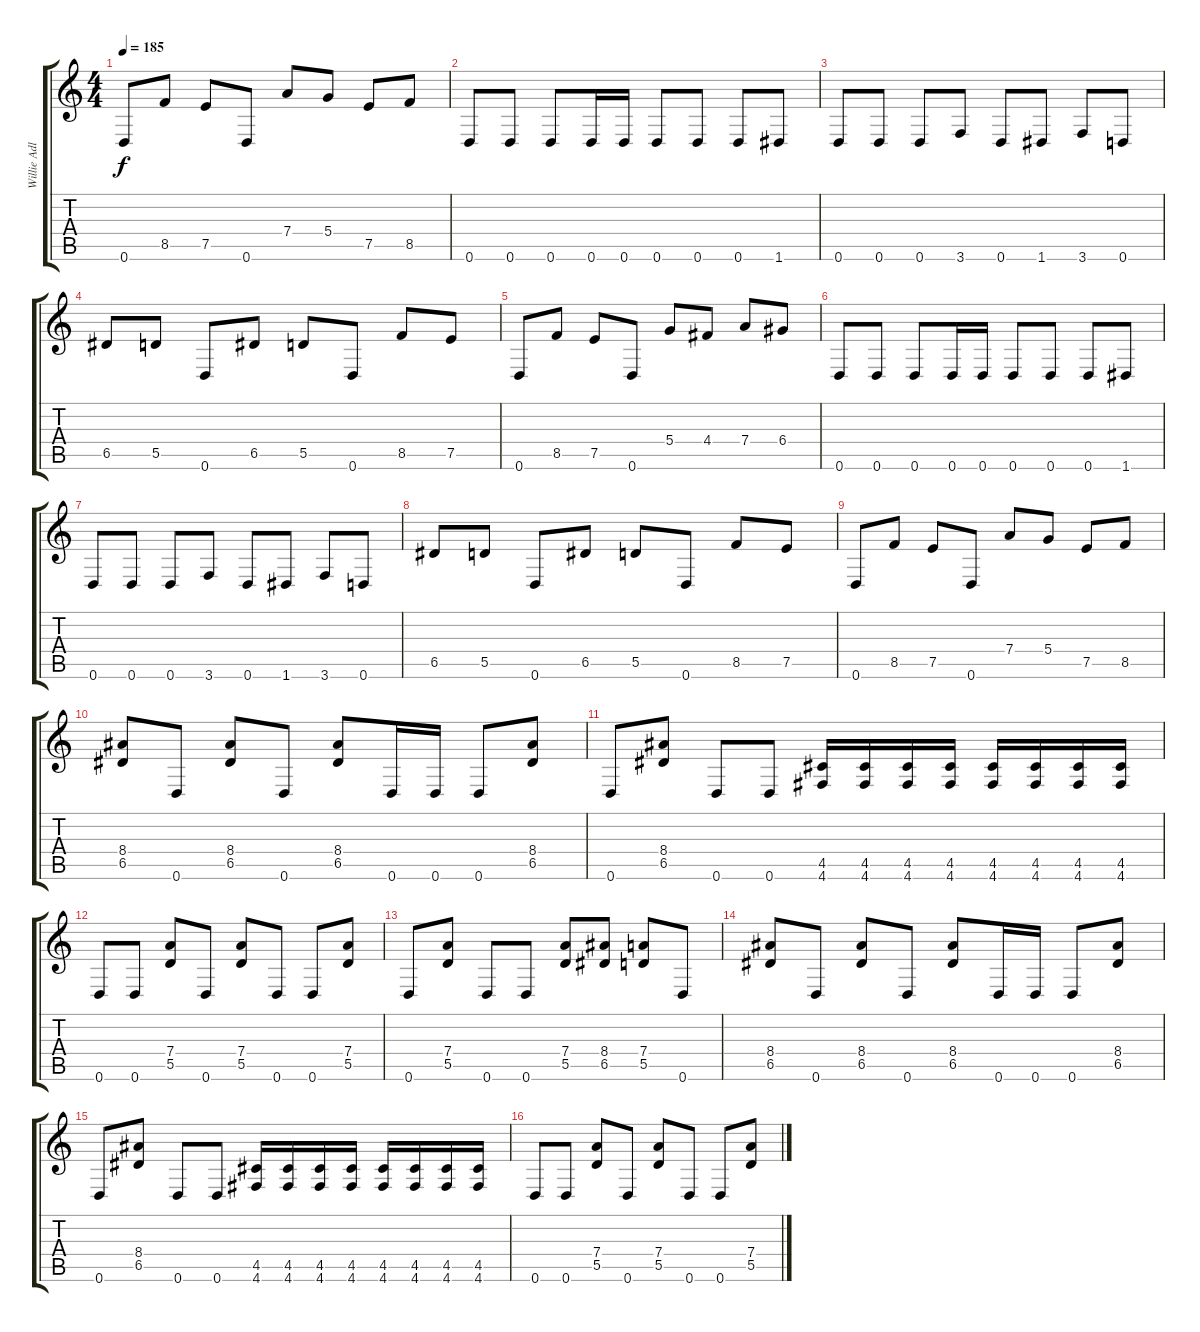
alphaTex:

\track ("Willie Adler" "Willie Adl") {instrument distortionguitar}
\staff {score tabs}
\tuning (E4 B3 G3 D3 A2 D2) {hide}
\ts (4 4)
\tempo 185
\clef g2
\ks c
0.6.8{dy f} 8.5.8 7.5.8 0.6.8 7.4.8 5.4.8 7.5.8 8.5.8 |
0.6.8 0.6.8 0.6.8 0.6.16 0.6.16 0.6.8 0.6.8 0.6.8 1.6.8 |
0.6.8 0.6.8 0.6.8 3.6.8 0.6.8 1.6.8 3.6.8 0.6.8 |
6.5.8 5.5.8 0.6.8 6.5.8 5.5.8 0.6.8 8.5.8 7.5.8 |
0.6.8 8.5.8 7.5.8 0.6.8 5.4.8 4.4.8 7.4.8 6.4.8 |
0.6.8 0.6.8 0.6.8 0.6.16 0.6.16 0.6.8 0.6.8 0.6.8 1.6.8 |
0.6.8 0.6.8 0.6.8 3.6.8 0.6.8 1.6.8 3.6.8 0.6.8 |
6.5.8 5.5.8 0.6.8 6.5.8 5.5.8 0.6.8 8.5.8 7.5.8 |
0.6.8 8.5.8 7.5.8 0.6.8 7.4.8 5.4.8 7.5.8 8.5.8 |
(8.4 6.5).8 0.6.8 (8.4 6.5).8 0.6.8 (8.4 6.5).8 0.6.16 0.6.16 0.6.8 (8.4 6.5).8 |
0.6.8 (8.4 6.5).8 0.6.8 0.6.8 (4.5 4.6).16 (4.5 4.6).16 (4.5 4.6).16 (4.5 4.6).16 (4.5 4.6).16 (4.5 4.6).16 (4.5 4.6).16 (4.5 4.6).16 |
0.6.8 0.6.8 (7.4 5.5).8 0.6.8 (7.4 5.5).8 0.6.8 0.6.8 (7.4 5.5).8 |
0.6.8 (7.4 5.5).8 0.6.8 0.6.8 (7.4 5.5).8 (8.4 6.5).8 (7.4 5.5).8 0.6.8 |
(8.4 6.5).8 0.6.8 (8.4 6.5).8 0.6.8 (8.4 6.5).8 0.6.16 0.6.16 0.6.8 (8.4 6.5).8 |
0.6.8 (8.4 6.5).8 0.6.8 0.6.8 (4.5 4.6).16 (4.5 4.6).16 (4.5 4.6).16 (4.5 4.6).16 (4.5 4.6).16 (4.5 4.6).16 (4.5 4.6).16 (4.5 4.6).16 |
0.6.8 0.6.8 (7.4 5.5).8 0.6.8 (7.4 5.5).8 0.6.8 0.6.8 (7.4 5.5).8
